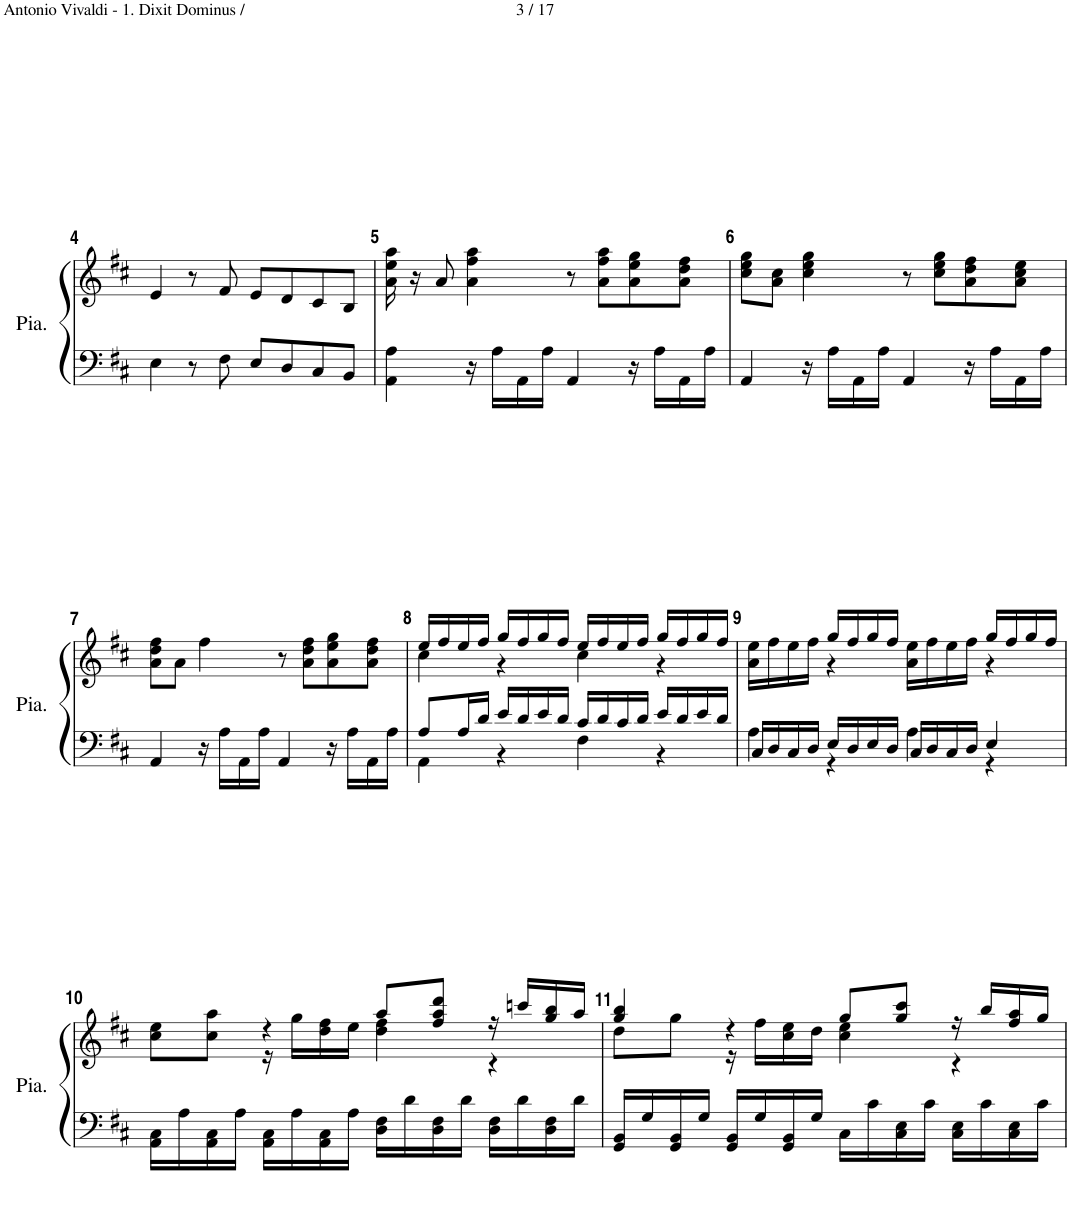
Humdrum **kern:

**kern	**kern
*part1	*part1
*staff2	*staff1
*I"Piano	*
*I'Pia.	*
!!LO:PB:g=z
*clefF4	*clefG2
*k[f#c#]	*k[f#c#]
*M4/4	*M4/4
*met(c)	*met(c)
=4	=4
4E\	4e/
8r	8r
8F#\	8f#/
8E/L	8e/L
8D/	8d/
8C#/	8c#/
8BB/J	8B/J
=5	=5
4AA\ 4A\	16a\ 16ee\ 16aa\
.	16r
.	8a/
16r	4a\ 4ff#\ 4aa\
16A\LL	.
16AA\	.
16A\JJ	.
4AA/	8r
.	8a\ 8ff#\ 8aa\L
16r	8a\ 8ee\ 8gg\
16A\LL	.
16AA\	8a\ 8dd\ 8ff#\J
16A\JJ	.
=6	=6
4AA/	8cc#\ 8ee\ 8gg\L
.	8a\ 8cc#\J
16r	4cc#\ 4ee\ 4gg\
16A\LL	.
16AA\	.
16A\JJ	.
4AA/	8r
.	8cc#\ 8ee\ 8gg\L
16r	8a\ 8dd\ 8ff#\
16A\LL	.
16AA\	8a\ 8cc#\ 8ee\J
16A\JJ	.
!!LO:LB:g=z
=7	=7
4AA/	8a\ 8dd\ 8ff#\L
.	8a\J
16r	4ff#\
16A\LL	.
16AA\	.
16A\JJ	.
4AA/	8r
.	8a\ 8dd\ 8ff#\L
16r	8a\ 8ee\ 8gg\
16A\LL	.
16AA\	8a\ 8dd\ 8ff#\J
16A\JJ	.
=8	=8
*^	*^
8A/L	4AA\	16ee/LL	4cc#\
.	.	16ff#/	.
16A/L	.	16ee/	.
16d/JJ	.	16ff#/JJ	.
16e/LL	4r	16gg/LL	4r
16d/	.	16ff#/	.
16e/	.	16gg/	.
16d/JJ	.	16ff#/JJ	.
16c#/LL	4F#\	16ee/LL	4cc#\
16d/	.	16ff#/	.
16c#/	.	16ee/	.
16d/JJ	.	16ff#/JJ	.
16e/LL	4r	16gg/LL	4r
16d/	.	16ff#/	.
16e/	.	16gg/	.
16d/JJ	.	16ff#/JJ	.
=9	=9	=9	=9
16C#/LL	4A\	16a\ 16ee\LL	4ryy
16D/	.	16ff#\	.
16C#/	.	16ee\	.
16D/JJ	.	16ff#\JJ	.
16E/LL	4r	16gg/LL	4r
16D/	.	16ff#/	.
16E/	.	16gg/	.
16D/JJ	.	16ff#/JJ	.
16C#/LL	4A\	16a\ 16ee\LL	4ryy
16D/	.	16ff#\	.
16C#/	.	16ee\	.
16D/JJ	.	16ff#\JJ	.
4E/	4r	16gg/LL	4r
.	.	16ff#/	.
.	.	16gg/	.
.	.	16ff#/JJ	.
*v	*v	*	*
!!LO:LB:g=z	!!
=10	=10	=10
16AA\ 16C#\LL	8cc#\ 8ee\L	4ryy
16A\	.	.
16AA\ 16C#\	8cc#\ 8aa\J	.
16A\JJ	.	.
16AA\ 16C#\LL	4r	16r
16A\	.	16gg\LL
16AA\ 16C#\	.	16dd\ 16ff#\
16A\JJ	.	16ee\JJ
16D\ 16F#\LL	8aa/L	4dd\ 4ff#\
16d\	.	.
16D\ 16F#\	8ff#/ 8aa/ 8ddd/J	.
16d\JJ	.	.
16D\ 16F#\LL	16r	4r
16d\	16cccn/LL	.
16D\ 16F#\	16gg/ 16bb/	.
16d\JJ	16aa/JJ	.
=11	=11	=11
16GG/ 16BB/LL	4gg/ 4bb/	8dd\L
16G/	.	.
16GG/ 16BB/	.	8gg\J
16G/JJ	.	.
16GG/ 16BB/LL	4r	16r
16G/	.	16ff#\LL
16GG/ 16BB/	.	16cc#\ 16ee\
16G/JJ	.	16dd\JJ
16C#\LL	8gg/L	4cc#\ 4ee\
16c#\	.	.
16C#\ 16E\	8gg/ 8ccc#/J	.
16c#\JJ	.	.
16C#\ 16E\LL	16r	4r
16c#\	16bb/LL	.
16C#\ 16E\	16ff#/ 16aa/	.
16c#\JJ	16gg/JJ	.
*	*v	*v
=	=
*-	*-
